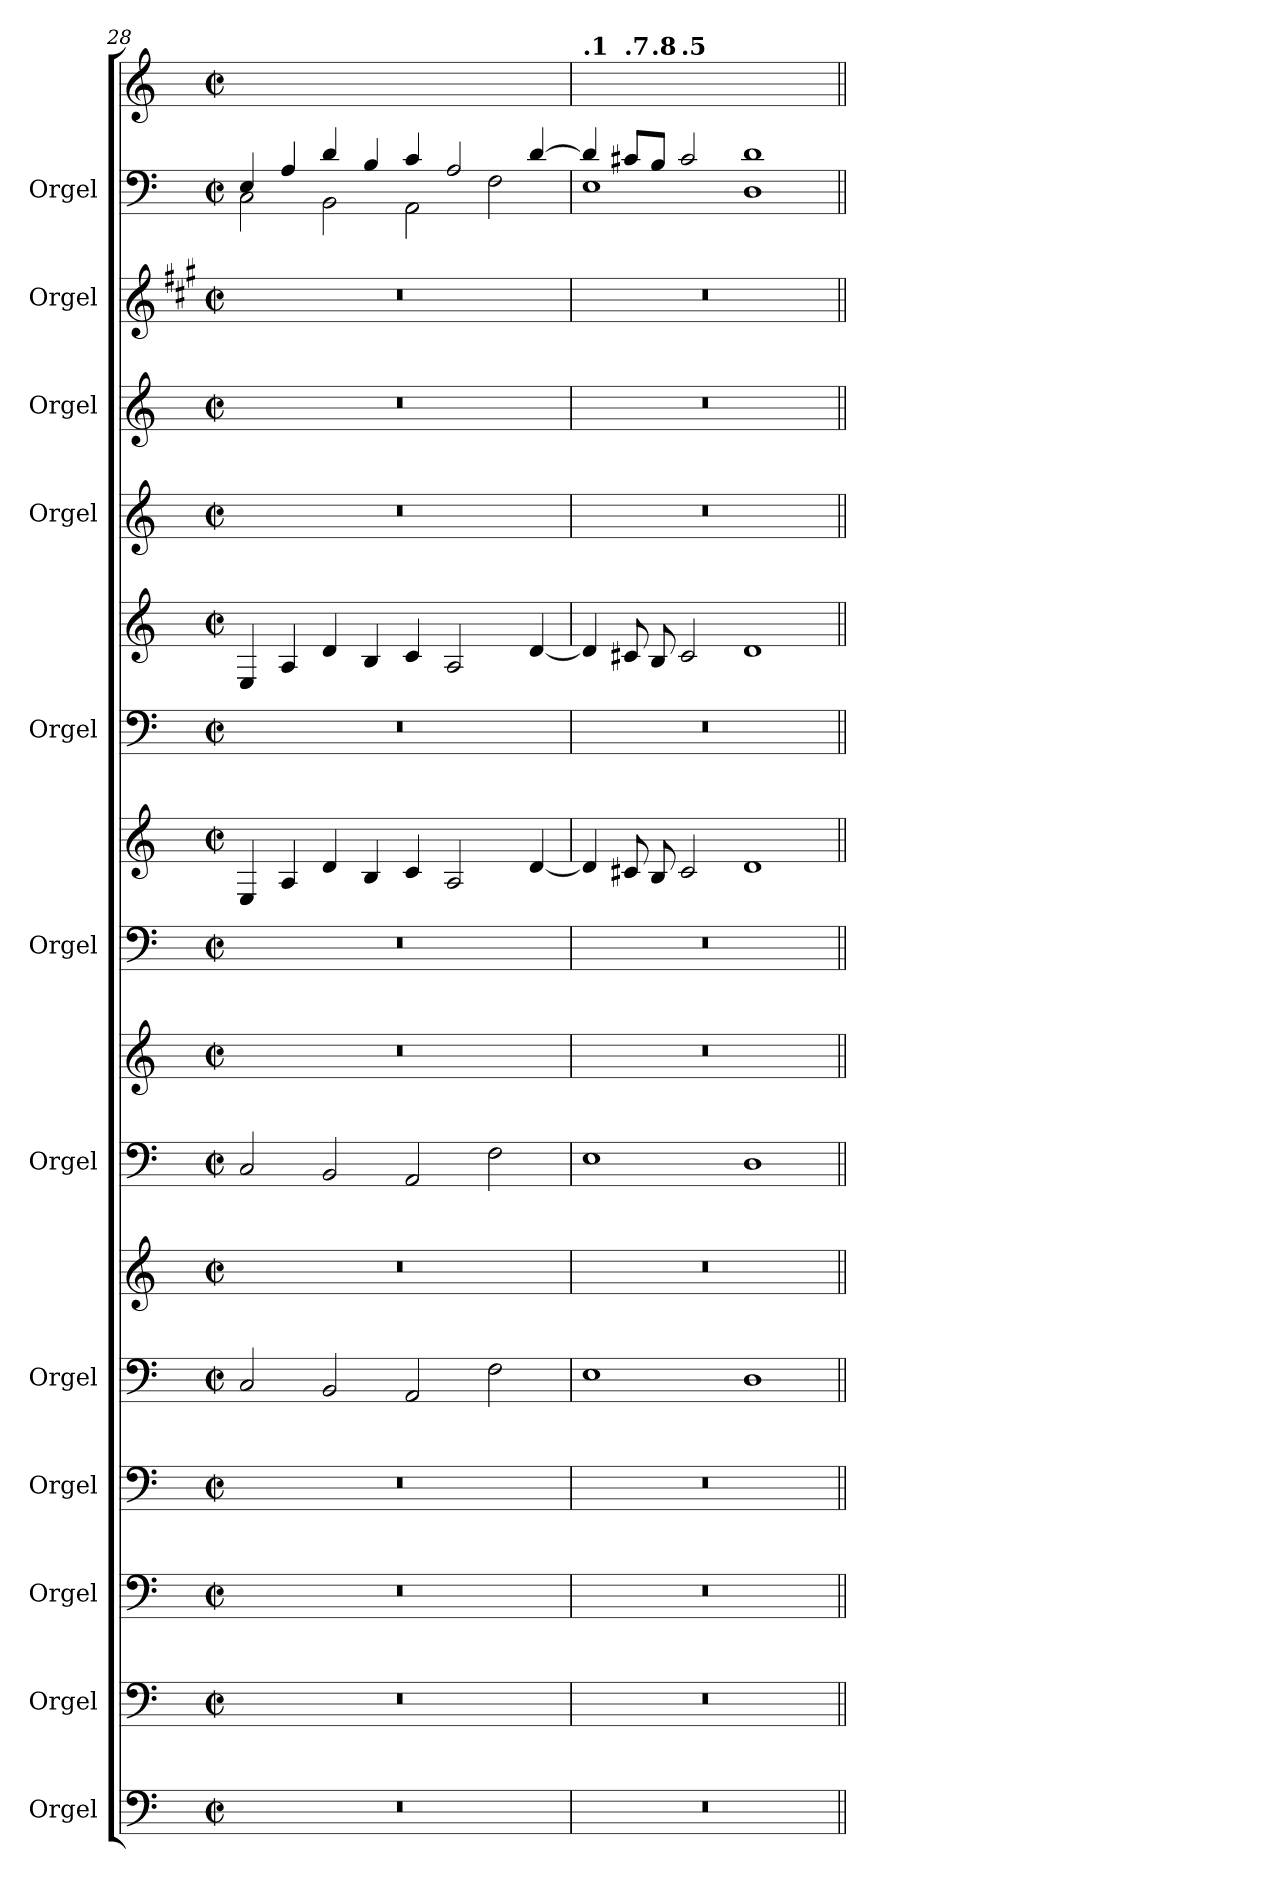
**kern	**kern	**kern	**kern	**kern	**kern	**kern	**kern	**kern	**kern	**kern	**kern	**kern	**kern	**kern	**kern	**kern
*part12	*part11	*part10	*part9	*part8	*part8	*part7	*part7	*part6	*part6	*part5	*part5	*part4	*part3	*part2	*part1	*part1
*staff17	*staff16	*staff15	*staff14	*staff13	*staff12	*staff11	*staff10	*staff9	*staff8	*staff7	*staff6	*staff5	*staff4	*staff3	*staff2	*staff1
*I"Orgel	*I"Orgel	*I"Orgel	*I"Orgel	*I"Orgel	*	*I"Orgel	*	*I"Orgel	*	*I"Orgel	*	*I"Orgel	*I"Orgel	*I"Orgel	*I"Orgel	*
*I'Org.	*I'Org.	*I'Org.	*I'Org.	*I'Org.	*	*I'Org.	*	*I'Org.	*	*I'Org.	*	*I'Org.	*I'Org.	*I'Org.	*	*
*clefF4	*clefF4	*clefF4	*clefF4	*clefF4	*clefG2	*clefF4	*clefG2	*clefF4	*clefG2	*clefF4	*clefG2	*clefG2	*clefG2	*clefG2	*clefF4	*clefG2
*	*	*	*	*	*	*	*	*	*	*	*	*	*	*ITrd5c9	*	*
*k[]	*k[]	*k[]	*k[]	*k[]	*k[]	*k[]	*k[]	*k[]	*k[]	*k[]	*k[]	*k[]	*k[]	*k[]	*k[]	*k[]
*M4/2	*M4/2	*M4/2	*M4/2	*M4/2	*M4/2	*M4/2	*M4/2	*M4/2	*M4/2	*M4/2	*M4/2	*M4/2	*M4/2	*M4/2	*M4/2	*M4/2
*met(c|)	*met(c|)	*met(c|)	*met(c|)	*met(c|)	*met(c|)	*met(c|)	*met(c|)	*met(c|)	*met(c|)	*met(c|)	*met(c|)	*met(c|)	*met(c|)	*met(c|)	*met(c|)	*met(c|)
=28	=28	=28	=28	=28	=28	=28	=28	=28	=28	=28	=28	=28	=28	=28	=28	=28
*	*	*	*	*	*	*	*	*	*	*	*	*	*	*	*^	*
0r	0r	0r	0r	2C/	0r	2C/	0r	0r	4E/	0r	4E/	0r	0r	0r	4E/	2C\	1..ryy
.	.	.	.	.	.	.	.	.	4A/	.	4A/	.	.	.	4A/	.	.
.	.	.	.	2BB/	.	2BB/	.	.	4d/	.	4d/	.	.	.	4d/	2BB\	.
.	.	.	.	.	.	.	.	.	4B/	.	4B/	.	.	.	4B/	.	.
.	.	.	.	2AA/	.	2AA/	.	.	4c/	.	4c/	.	.	.	4c/	2AA\	.
.	.	.	.	.	.	.	.	.	2A/	.	2A/	.	.	.	2A/	.	.
.	.	.	.	2F\	.	2F\	.	.	.	.	.	.	.	.	.	2F\	.
*	*	*	*	*	*	*	*	*	*	*	*	*	*	*	*	*	*MM121
.	.	.	.	.	.	.	.	.	[4d/	.	[4d/	.	.	.	[4d/	.	4ryy
=29	=29	=29	=29	=29	=29	=29	=29	=29	=29	=29	=29	=29	=29	=29	=29	=29	=29
*	*	*	*	*	*	*	*	*	*	*	*	*	*	*	*	*	*MM120
!	!	!	!	!	!	!	!	!	!	!	!	!	!	!	!	!	!LO:TX:a:B:t=.1
0r	0r	0r	0r	1E	0r	1E	0r	0r	4d/]	0r	4d/]	0r	0r	0r	4d/]	1E	4ryy
*	*	*	*	*	*	*	*	*	*	*	*	*	*	*	*	*	*MM115
!	!	!	!	!	!	!	!	!	!	!	!	!	!	!	!	!	!LO:TX:a:B:t=.7
.	.	.	.	.	.	.	.	.	8c#X/	.	8c#X/	.	.	.	8c#X/L	.	8ryy
*	*	*	*	*	*	*	*	*	*	*	*	*	*	*	*	*	*MM111
!	!	!	!	!	!	!	!	!	!	!	!	!	!	!	!	!	!LO:TX:a:B:t=.8
.	.	.	.	.	.	.	.	.	8B/	.	8B/	.	.	.	8B/J	.	8ryy
*	*	*	*	*	*	*	*	*	*	*	*	*	*	*	*	*	*MM106
!	!	!	!	!	!	!	!	!	!	!	!	!	!	!	!	!	!LO:TX:a:B:t=.5
.	.	.	.	.	.	.	.	.	2c#/	.	2c#/	.	.	.	2c#/	.	2ryy
*	*	*	*	*	*	*	*	*	*	*	*	*	*	*	*	*	*MM69
.	.	.	.	1D	.	1D	.	.	1d	.	1d	.	.	.	1d	1D	1ryy
*	*	*	*	*	*	*	*	*	*	*	*	*	*	*	*v	*v	*
=||	=||	=||	=||	=||	=||	=||	=||	=||	=||	=||	=||	=||	=||	=||	=||	=||
*-	*-	*-	*-	*-	*-	*-	*-	*-	*-	*-	*-	*-	*-	*-	*-	*-
